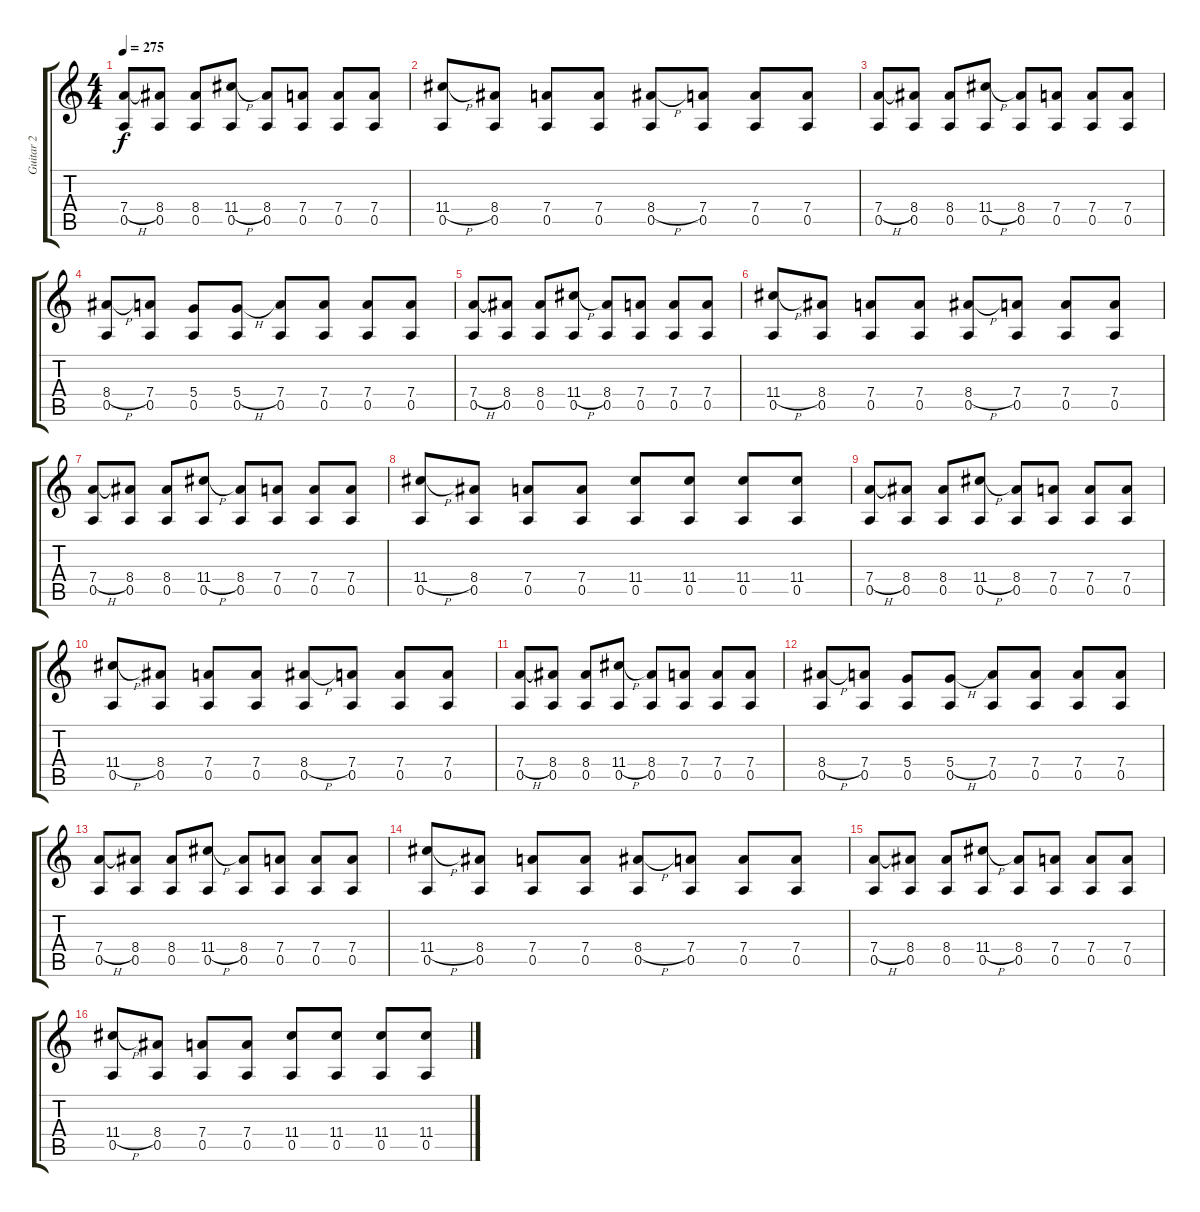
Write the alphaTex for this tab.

\track ("Guitar 2" "Guitar 2") {instrument distortionguitar}
\staff {score tabs}
\tuning (E4 B3 G3 D3 A2 E2) {hide}
\ts (4 4)
\tempo 275
\clef g2
\ks c
(7.4{h} 0.5).8{dy f} (8.4 0.5).8 (8.4 0.5).8 (11.4{h} 0.5).8 (8.4 0.5).8 (7.4 0.5).8 (7.4 0.5).8 (7.4 0.5).8 |
(11.4{h} 0.5).8 (8.4 0.5).8 (7.4 0.5).8 (7.4 0.5).8 (8.4{h} 0.5).8 (7.4 0.5).8 (7.4 0.5).8 (7.4 0.5).8 |
(7.4{h} 0.5).8 (8.4 0.5).8 (8.4 0.5).8 (11.4{h} 0.5).8 (8.4 0.5).8 (7.4 0.5).8 (7.4 0.5).8 (7.4 0.5).8 |
(8.4{h} 0.5).8 (7.4 0.5).8 (5.4 0.5).8 (5.4{h} 0.5).8 (7.4 0.5).8 (7.4 0.5).8 (7.4 0.5).8 (7.4 0.5).8 |
(7.4{h} 0.5).8 (8.4 0.5).8 (8.4 0.5).8 (11.4{h} 0.5).8 (8.4 0.5).8 (7.4 0.5).8 (7.4 0.5).8 (7.4 0.5).8 |
(11.4{h} 0.5).8 (8.4 0.5).8 (7.4 0.5).8 (7.4 0.5).8 (8.4{h} 0.5).8 (7.4 0.5).8 (7.4 0.5).8 (7.4 0.5).8 |
(7.4{h} 0.5).8 (8.4 0.5).8 (8.4 0.5).8 (11.4{h} 0.5).8 (8.4 0.5).8 (7.4 0.5).8 (7.4 0.5).8 (7.4 0.5).8 |
(11.4{h} 0.5).8 (8.4 0.5).8 (7.4 0.5).8 (7.4 0.5).8 (11.4 0.5).8 (11.4 0.5).8 (11.4 0.5).8 (11.4 0.5).8 |
(7.4{h} 0.5).8 (8.4 0.5).8 (8.4 0.5).8 (11.4{h} 0.5).8 (8.4 0.5).8 (7.4 0.5).8 (7.4 0.5).8 (7.4 0.5).8 |
(11.4{h} 0.5).8 (8.4 0.5).8 (7.4 0.5).8 (7.4 0.5).8 (8.4{h} 0.5).8 (7.4 0.5).8 (7.4 0.5).8 (7.4 0.5).8 |
(7.4{h} 0.5).8 (8.4 0.5).8 (8.4 0.5).8 (11.4{h} 0.5).8 (8.4 0.5).8 (7.4 0.5).8 (7.4 0.5).8 (7.4 0.5).8 |
(8.4{h} 0.5).8 (7.4 0.5).8 (5.4 0.5).8 (5.4{h} 0.5).8 (7.4 0.5).8 (7.4 0.5).8 (7.4 0.5).8 (7.4 0.5).8 |
(7.4{h} 0.5).8 (8.4 0.5).8 (8.4 0.5).8 (11.4{h} 0.5).8 (8.4 0.5).8 (7.4 0.5).8 (7.4 0.5).8 (7.4 0.5).8 |
(11.4{h} 0.5).8 (8.4 0.5).8 (7.4 0.5).8 (7.4 0.5).8 (8.4{h} 0.5).8 (7.4 0.5).8 (7.4 0.5).8 (7.4 0.5).8 |
(7.4{h} 0.5).8 (8.4 0.5).8 (8.4 0.5).8 (11.4{h} 0.5).8 (8.4 0.5).8 (7.4 0.5).8 (7.4 0.5).8 (7.4 0.5).8 |
(11.4{h} 0.5).8 (8.4 0.5).8 (7.4 0.5).8 (7.4 0.5).8 (11.4 0.5).8 (11.4 0.5).8 (11.4 0.5).8 (11.4 0.5).8
